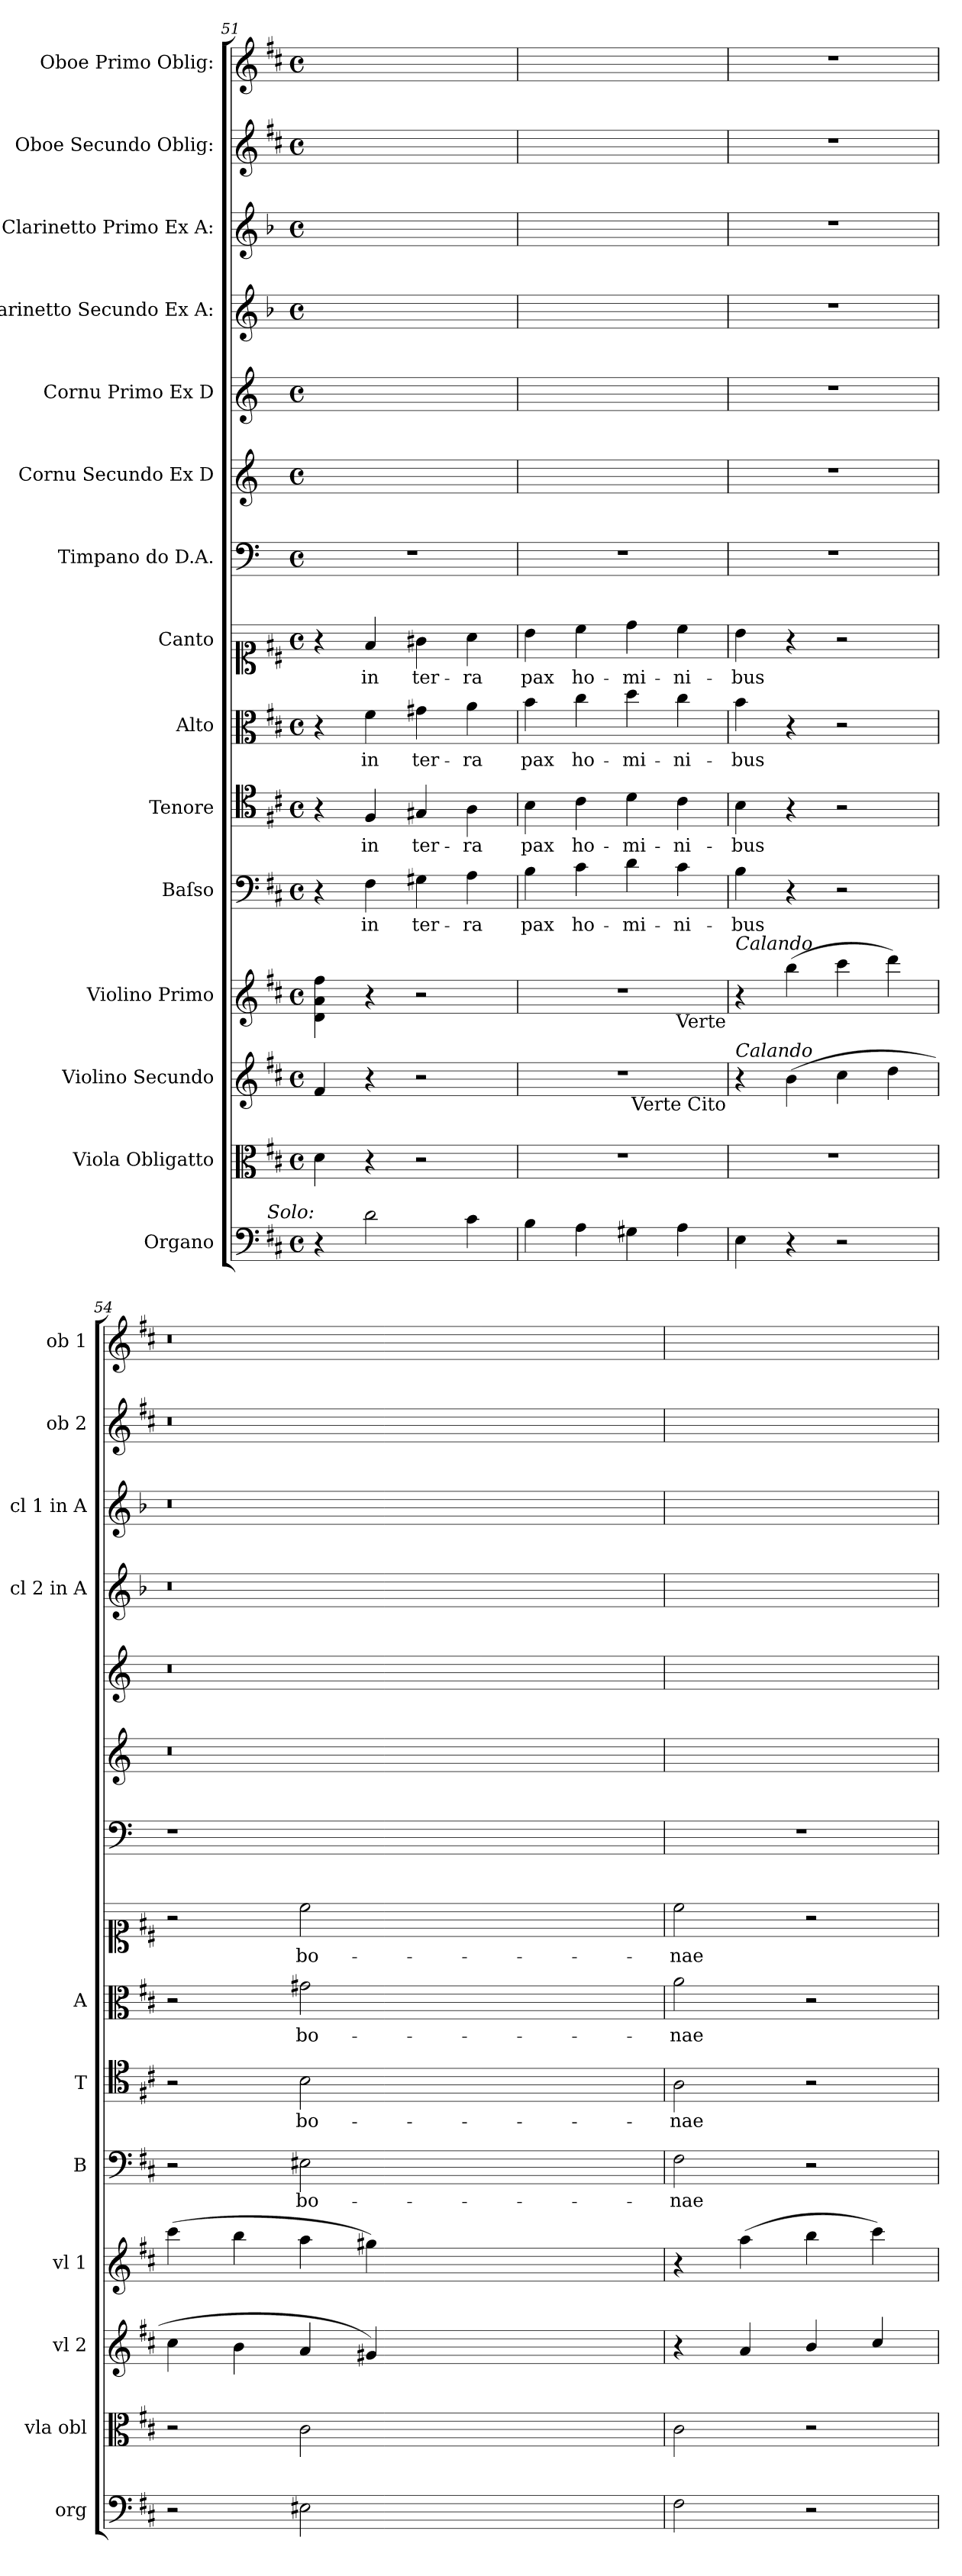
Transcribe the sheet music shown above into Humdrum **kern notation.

**kern	**dynam	**kern	**dynam	**kern	**kern	**kern	**text	**dynam	**kern	**text	**dynam	**kern	**text	**dynam	**kern	**text	**dynam	**kern	**kern	**kern	**kern	**kern	**kern	**kern
*part15	*part15	*part14	*part14	*part13	*part12	*part11	*part11	*part11	*part10	*part10	*part10	*part9	*part9	*part9	*part8	*part8	*part8	*part7	*part6	*part5	*part4	*part3	*part2	*part1
*staff15	*staff15	*staff14	*staff14	*staff13	*staff12	*staff11	*staff11	*staff11	*staff10	*staff10	*staff10	*staff9	*staff9	*staff9	*staff8	*staff8	*staff8	*staff7	*staff6	*staff5	*staff4	*staff3	*staff2	*staff1
*I"Organo	*	*I"Viola Obligatto	*	*I"Violino Secundo	*I"Violino Primo	*I"Baſso	*	*	*I"Tenore	*	*	*I"Alto	*	*	*I"Canto	*	*	*I"Timpano do D.A.	*I"Cornu Secundo Ex D	*I"Cornu Primo Ex D	*I"Clarinetto Secundo Ex A:	*I"Clarinetto Primo Ex A:	*I"Oboe Secundo Oblig:	*I"Oboe Primo Oblig:
*I'org	*	*I'vla obl	*	*I'vl 2	*I'vl 1	*I'B	*	*	*I'T	*	*	*I'A	*	*	*	*	*	*	*	*	*I'cl 2 in A	*I'cl 1 in A	*I'ob 2	*I'ob 1
*clefF4	*	*clefC3	*	*clefG2	*clefG2	*clefF4	*	*	*clefC4	*	*	*clefC3	*	*	*clefC1	*	*	*clefF4	*clefG2	*clefG2	*clefG2	*clefG2	*clefG2	*clefG2
*	*	*	*	*	*	*	*	*	*	*	*	*	*	*	*	*	*	*	*ITrd6c10	*ITrd6c10	*ITrd2c3	*ITrd2c3	*	*
*k[f#c#]	*	*k[f#c#]	*	*k[f#c#]	*k[f#c#]	*k[f#c#]	*	*	*k[f#c#]	*	*	*k[f#c#]	*	*	*k[f#c#]	*	*	*k[]	*k[f#c#]	*k[f#c#]	*k[f#c#]	*k[f#c#]	*k[f#c#]	*k[f#c#]
*D:	*	*D:	*	*D:	*D:	*D:	*	*	*D:	*	*	*D:	*	*	*D:	*	*	*	*D:	*D:	*D:	*D:	*D:	*D:
*M4/4	*	*M4/4	*	*M4/4	*M4/4	*M4/4	*	*	*M4/4	*	*	*M4/4	*	*	*M4/4	*	*	*M4/4	*M4/4	*M4/4	*M4/4	*M4/4	*M4/4	*M4/4
*met(c)	*	*met(c)	*	*met(c)	*met(c)	*met(c)	*	*	*met(c)	*	*	*met(c)	*	*	*met(c)	*	*	*met(c)	*met(c)	*met(c)	*met(c)	*met(c)	*met(c)	*met(c)
=51	=51	=51	=51	=51	=51	=51	=51	=51	=51	=51	=51	=51	=51	=51	=51	=51	=51	=51	=51	=51	=51	=51	=51	=51
!LO:TX:a:i:rj:t=Solo&colon;	!	!	!	!	!	!	!	!	!	!	!	!	!	!	!	!	!	!	!	!	!	!	!	!
4r	.	4d\	.	4f#/	4d\ 4a\ 4ff#\	4r	.	.	4r	.	.	4r	.	.	4r	.	.	1r	1ryy	1ryy	1ryy	1ryy	1ryy	1ryy
2d\	.	4r	.	4r	4r	4F#\	in	.	4F#/	in	.	4f#\	in	.	4f#/	in	.	.	.	.	.	.	.	.
.	.	2r	.	2r	2r	4G#X\	ter-	.	4G#X/	ter-	.	4g#X\	ter-	.	4g#X\	ter-	.	.	.	.	.	.	.	.
4c#\	.	.	.	.	.	4A\	-ra	.	4A\	-ra	.	4a\	-ra	.	4a\	-ra	.	.	.	.	.	.	.	.
=52	=52	=52	=52	=52	=52	=52	=52	=52	=52	=52	=52	=52	=52	=52	=52	=52	=52	=52	=52	=52	=52	=52	=52	=52
4B\	.	1r	.	1r	1r	4B\	pax	.	4B\	pax	.	4b\	pax	.	4b\	pax	.	1r	1ryy	1ryy	1ryy	1ryy	1ryy	1ryy
4A\	.	.	.	.	.	4c#\	ho-	.	4c#\	ho-	.	4cc#\	ho-	.	4cc#\	ho-	.	.	.	.	.	.	.	.
4G#X\	.	.	.	.	.	4d\	-mi-	.	4d\	-mi-	.	4dd\	-mi-	.	4dd\	-mi-	.	.	.	.	.	.	.	.
4A\	.	.	.	.	.	4c#\	-ni-	.	4c#\	-ni-	.	4cc#\	-ni-	.	4cc#\	-ni-	.	.	.	.	.	.	.	.
!	!	!	!	!	!LO:TX:b:rj:t=Verte	!	!	!	!	!	!	!	!	!	!	!	!	!	!	!	!	!	!	!
!	!	!	!	!LO:TX:b:rj:t=Verte Cito	!	!	!	!	!	!	!	!	!	!	!	!	!	!	!	!	!	!	!	!
=53	=53	=53	=53	=53	=53	=53	=53	=53	=53	=53	=53	=53	=53	=53	=53	=53	=53	=53	=53	=53	=53	=53	=53	=53
!	!	!	!	!	!LO:TX:a:i:t=Calando	!	!	!	!	!	!	!	!	!	!	!	!	!	!	!	!	!	!	!
!	!	!	!	!LO:TX:a:i:t=Calando	!	!	!	!	!	!	!	!	!	!	!	!	!	!	!	!	!	!	!	!
4E\	.	1r	.	4r	4r	4B\	-bus	.	4B\	-bus	.	4b\	-bus	.	4b\	-bus	.	1r	1r	1r	1r	1r	1r	1r
4r	.	.	.	(4b\	(4bb\	4r	.	.	4r	.	.	4r	.	.	4r	.	.	.	.	.	.	.	.	.
2r	.	.	.	4cc#\	4ccc#\	2r	.	.	2r	.	.	2r	.	.	2r	.	.	.	.	.	.	.	.	.
.	.	.	.	4dd\	4ddd\)	.	.	.	.	.	.	.	.	.	.	.	.	.	.	.	.	.	.	.
=54	=54	=54	=54	=54	=54	=54	=54	=54	=54	=54	=54	=54	=54	=54	=54	=54	=54	=54	=54	=54	=54	=54	=54	=54
!	!LO:DY:a	!	!	!	!	!	!	!	!	!	!	!	!	!LO:DY:a	!	!	!LO:DY:a	!	!	!	!	!	!	!
2r	pio&colon;	2r	.	4cc#\	(4ccc#\	2r	.	.	2r	.	.	2r	.	po&colon;	2r	.	pio&colon;	1r	0.r	0.r	0.r	0.r	0.r	0.r
.	.	.	.	4b\	4bb\	.	.	.	.	.	.	.	.	.	.	.	.	.	.	.	.	.	.	.
!	!	!	!LO:DY:a:rj	!	!	!	!	!LO:DY:a:rj	!	!	!LO:DY:a:rj	!	!	!	!	!	!	!	!	!	!	!	!	!
2E#X\	.	2c#\	pio&colon;	4a/	4aa\	2E#X\	bo-	pio&colon;	2B\	bo-	pio&colon;	2g#X\	bo-	.	2cc#\	bo-	.	.	.	.	.	.	.	.
.	.	.	.	4g#X/)	4gg#X\)	.	.	.	.	.	.	.	.	.	.	.	.	.	.	.	.	.	.	.
0ryy	.	0ryy	.	0ryy	0ryy	0ryy	.	.	0ryy	.	.	0ryy	.	.	0ryy	.	.	0ryy	.	.	.	.	.	.
=55	=55	=55	=55	=55	=55	=55	=55	=55	=55	=55	=55	=55	=55	=55	=55	=55	=55	=55	=55	=55	=55	=55	=55	=55
2F#\	.	2c#\	.	4r	4r	2F#\	-nae	.	2A\	-nae	.	2a\	-nae	.	2cc#\	-nae	.	1r	1ryy	1ryy	1ryy	1ryy	1ryy	1ryy
.	.	.	.	4a/	(4aa\	.	.	.	.	.	.	.	.	.	.	.	.	.	.	.	.	.	.	.
2r	.	2r	.	4b/	4bb\	2r	.	.	2r	.	.	2r	.	.	2r	.	.	.	.	.	.	.	.	.
.	.	.	.	4cc#/	4ccc#\)	.	.	.	.	.	.	.	.	.	.	.	.	.	.	.	.	.	.	.
=	=	=	=	=	=	=	=	=	=	=	=	=	=	=	=	=	=	=	=	=	=	=	=	=
*-	*-	*-	*-	*-	*-	*-	*-	*-	*-	*-	*-	*-	*-	*-	*-	*-	*-	*-	*-	*-	*-	*-	*-	*-
